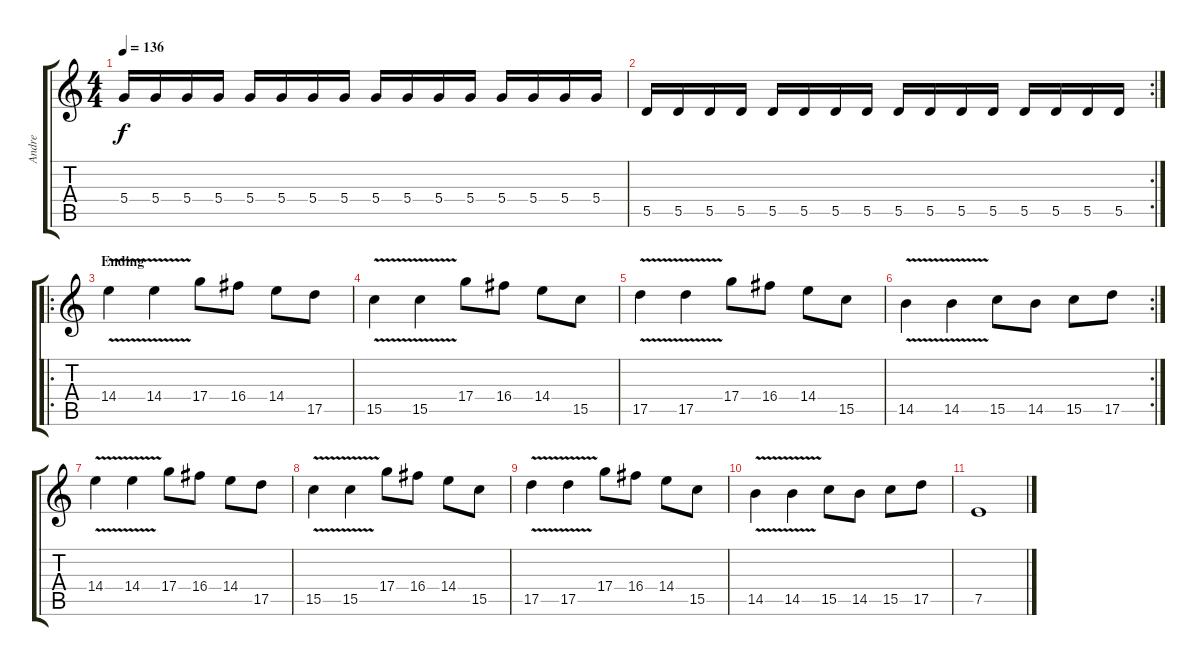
\track ("Andre" "Andre") {instrument overdrivenguitar}
\staff {score tabs}
\tuning (E4 B3 G3 D3 A2 E2) {hide}
\ts (4 4)
\tempo 136
\clef g2
\ks c
5.4.16{dy f} 5.4.16 5.4.16 5.4.16 5.4.16 5.4.16 5.4.16 5.4.16 5.4.16 5.4.16 5.4.16 5.4.16 5.4.16 5.4.16 5.4.16 5.4.16 |
\rc 2
5.5.16 5.5.16 5.5.16 5.5.16 5.5.16 5.5.16 5.5.16 5.5.16 5.5.16 5.5.16 5.5.16 5.5.16 5.5.16 5.5.16 5.5.16 5.5.16 |
\ro
\section ("" "Ending")
14.4{v}.4 14.4{v}.4 17.4.8 16.4.8 14.4.8 17.5.8 |
15.5{v}.4 15.5{v}.4 17.4.8 16.4.8 14.4.8 15.5.8 |
17.5{v}.4 17.5{v}.4 17.4.8 16.4.8 14.4.8 15.5.8 |
\rc 2
14.5{v}.4 14.5{v}.4 15.5.8 14.5.8 15.5.8 17.5.8 |
14.4{v}.4 14.4{v}.4 17.4.8 16.4.8 14.4.8 17.5.8 |
15.5{v}.4 15.5{v}.4 17.4.8 16.4.8 14.4.8 15.5.8 |
17.5{v}.4 17.5{v}.4 17.4.8 16.4.8 14.4.8 15.5.8 |
14.5{v}.4 14.5{v}.4 15.5.8 14.5.8 15.5.8 17.5.8 |
7.5.1
